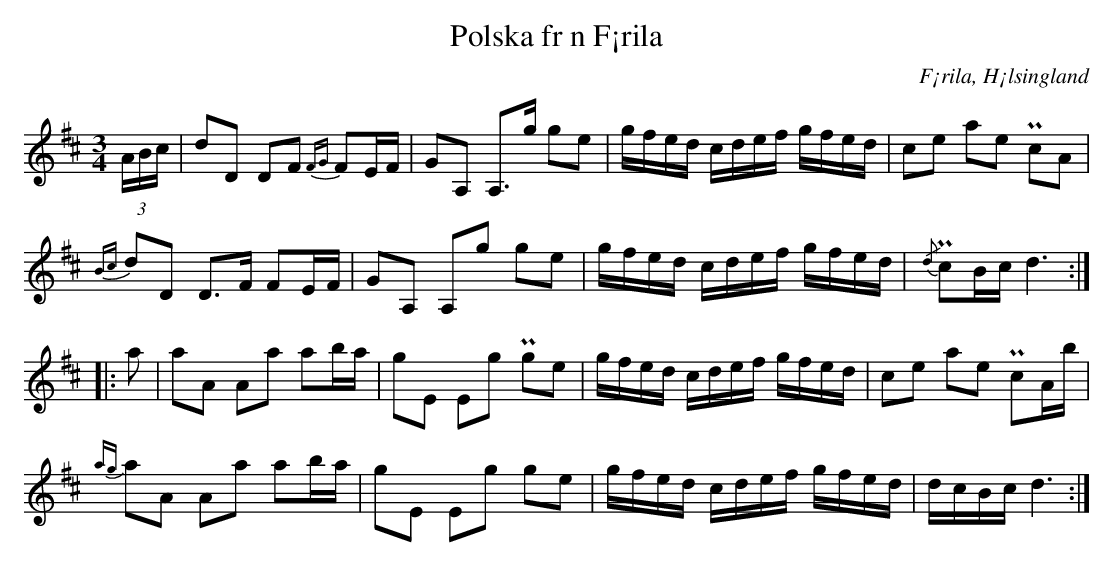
X:1
T:Polska fr n F¡rila
O:F¡rila, H¡lsingland
M:3/4
L:1/16
U:t=turn
K:D
(3ABc | d2D2 D2F2 {F6/5G5/5}F2EF | G2A,2 A,2>g2 g2e2 | gfed cdef gfed | c2e2 a2e2 Pc2A2 |
{Bc}d2D2 D2>F2 F2EF | G2A,2 A,2g2 g2e2 | gfed cdef gfed | {/d}Pc2Bc d6 ::
a2 | a2A2 A2a2 a2ba | g2E2 E2g2 Pg2e2 | gfed cdef gfed | c2e2 a2e2 Pc2A4/3b2/3 |
{a6/5g5/5}a2A2 A2a2 a2ba | g2E2 E2g2 g2e2 | gfed cdef gfed | dcBc d6 :|
